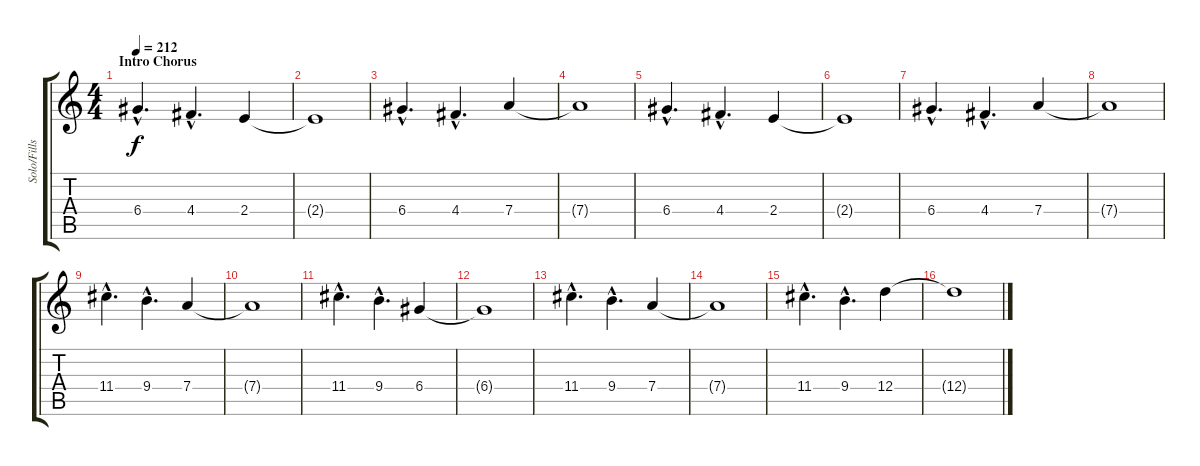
\track ("Solo/Fills" "Solo/Fills") {instrument distortionguitar}
\staff {score tabs}
\tuning (E4 B3 G3 D3 A2 D2) {hide}
\ts (4 4)
\section ("" "Intro Chorus")
\tempo 212
\clef g2
\ks c
6.4{hac}.4{d dy f instrument distortionguitar} 4.4{hac}.4{d} 2.4.4 |
2.4{t}.1 |
6.4{hac}.4{d} 4.4{hac}.4{d} 7.4.4 |
7.4{t}.1 |
6.4{hac}.4{d} 4.4{hac}.4{d} 2.4.4 |
2.4{t}.1 |
6.4{hac}.4{d} 4.4{hac}.4{d} 7.4.4 |
7.4{t}.1 |
11.4{hac}.4{d} 9.4{hac}.4{d} 7.4.4 |
7.4{t}.1 |
11.4{hac}.4{d} 9.4{hac}.4{d} 6.4.4 |
6.4{t}.1 |
11.4{hac}.4{d} 9.4{hac}.4{d} 7.4.4 |
7.4{t}.1 |
11.4{hac}.4{d} 9.4{hac}.4{d} 12.4.4 |
12.4{t}.1
